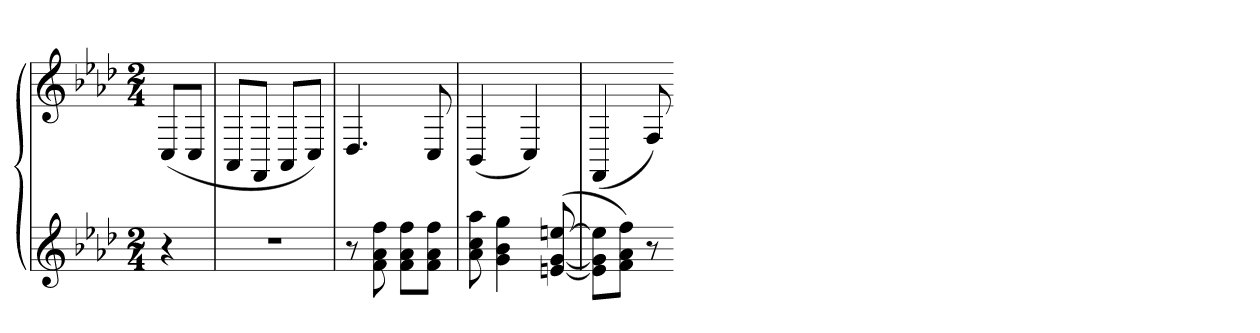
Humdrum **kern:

**kern	**kern
*part1	*part1
*staff2	*staff1
*clefG2	*clefG2
*k[b-e-a-d-]	*k[b-e-a-d-]
*f:	*f:
*M2/4	*M2/4
=	=
4r	(8CL
.	8CJ
=337	=337
2r	8AA-L
.	8FFJ
.	8AA-L
.	8CJ)
=338	=338
8r	4.D-
8f 8a- 8ff	.
8f 8a- 8ffL	.
8f 8a- 8ffJ	8C
=339	=339
8a- 8cc 8aa-	(4BB-
4g 4b- 4gg	.
.	4C)
([8en [8g [8een	.
=340	=340
8e] 8g] 8ee]L	(4FF
8f 8a- 8ffJ)	.
8r	8F)
=-	=-
*-	*-
